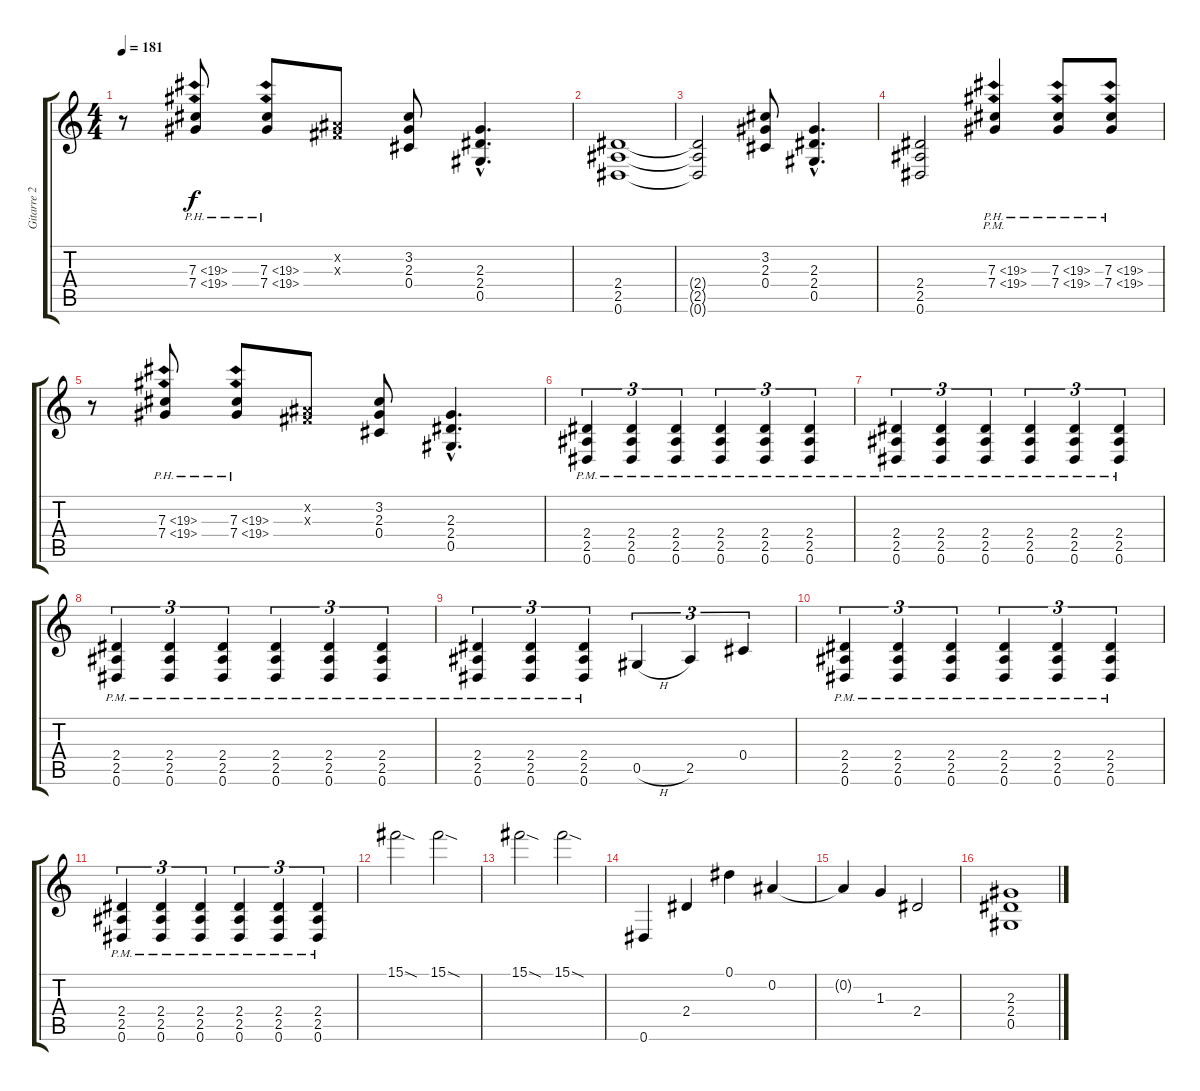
\track ("Gitarre 2" "Gitarre 2") {instrument distortionguitar}
\staff {score tabs}
\tuning (Eb4 Bb3 Gb3 Db3 Ab2 Eb2) {hide}
\ts (4 4)
\tempo 181
\clef g2
\ks c
r.8{dy f} (7.3{ph 12} 7.4{ph 12}).8 (7.3{ph 12} 7.4{ph 12}).8 (0.2{x} 0.3{x}).8 (3.2 2.3 0.4).8 (2.3{hac} 2.4{hac} 0.5{hac}).4{d} |
(2.4 2.5 0.6).1 |
(2.4{t} 2.5{t} 0.6{t}).2 (3.2 2.3 0.4).8 (2.3{hac} 2.4{hac} 0.5{hac}).4{d} |
(2.4 2.5 0.6).2 (7.3{ph 12 pm} 7.4{ph 12 pm}).4 (7.3{ph 12} 7.4{ph 12}).8 (7.3{ph 12} 7.4{ph 12}).8 |
r.8 (7.3{ph 12} 7.4{ph 12}).8 (7.3{ph 12} 7.4{ph 12}).8 (0.2{x} 0.3{x}).8 (3.2 2.3 0.4).8 (2.3{hac} 2.4{hac} 0.5{hac}).4{d} |
(2.4{pm} 2.5{pm} 0.6{pm}).4{tu (3 2)} (2.4{pm} 2.5{pm} 0.6{pm}).4{tu (3 2)} (2.4{pm} 2.5{pm} 0.6{pm}).4{tu (3 2)} (2.4{pm} 2.5{pm} 0.6{pm}).4{tu (3 2)} (2.4{pm} 2.5{pm} 0.6{pm}).4{tu (3 2)} (2.4{pm} 2.5{pm} 0.6{pm}).4{tu (3 2)} |
(2.4{pm} 2.5{pm} 0.6{pm}).4{tu (3 2)} (2.4{pm} 2.5{pm} 0.6{pm}).4{tu (3 2)} (2.4{pm} 2.5{pm} 0.6{pm}).4{tu (3 2)} (2.4{pm} 2.5{pm} 0.6{pm}).4{tu (3 2)} (2.4{pm} 2.5{pm} 0.6{pm}).4{tu (3 2)} (2.4{pm} 2.5{pm} 0.6{pm}).4{tu (3 2)} |
(2.4{pm} 2.5{pm} 0.6{pm}).4{tu (3 2)} (2.4{pm} 2.5{pm} 0.6{pm}).4{tu (3 2)} (2.4{pm} 2.5{pm} 0.6{pm}).4{tu (3 2)} (2.4{pm} 2.5{pm} 0.6{pm}).4{tu (3 2)} (2.4{pm} 2.5{pm} 0.6{pm}).4{tu (3 2)} (2.4{pm} 2.5{pm} 0.6{pm}).4{tu (3 2)} |
(2.4{pm} 2.5{pm} 0.6{pm}).4{tu (3 2)} (2.4{pm} 2.5{pm} 0.6{pm}).4{tu (3 2)} (2.4{pm} 2.5{pm} 0.6{pm}).4{tu (3 2)} 0.5{h}.4{tu (3 2)} 2.5.4{tu (3 2)} 0.4.4{tu (3 2)} |
(2.4{pm} 2.5{pm} 0.6{pm}).4{tu (3 2)} (2.4{pm} 2.5{pm} 0.6{pm}).4{tu (3 2)} (2.4{pm} 2.5{pm} 0.6{pm}).4{tu (3 2)} (2.4{pm} 2.5{pm} 0.6{pm}).4{tu (3 2)} (2.4{pm} 2.5{pm} 0.6{pm}).4{tu (3 2)} (2.4{pm} 2.5{pm} 0.6{pm}).4{tu (3 2)} |
(2.4{pm} 2.5{pm} 0.6{pm}).4{tu (3 2)} (2.4{pm} 2.5{pm} 0.6{pm}).4{tu (3 2)} (2.4{pm} 2.5{pm} 0.6{pm}).4{tu (3 2)} (2.4{pm} 2.5{pm} 0.6{pm}).4{tu (3 2)} (2.4{pm} 2.5{pm} 0.6{pm}).4{tu (3 2)} (2.4{pm} 2.5{pm} 0.6{pm}).4{tu (3 2)} |
15.1{sod}.2 15.1{sod}.2 |
15.1{sod}.2 15.1{sod}.2 |
0.6.4 2.4.4 0.1.4 0.2.4 |
0.2{t}.4 1.3.4 2.4.2 |
(2.3 2.4 0.5).1
